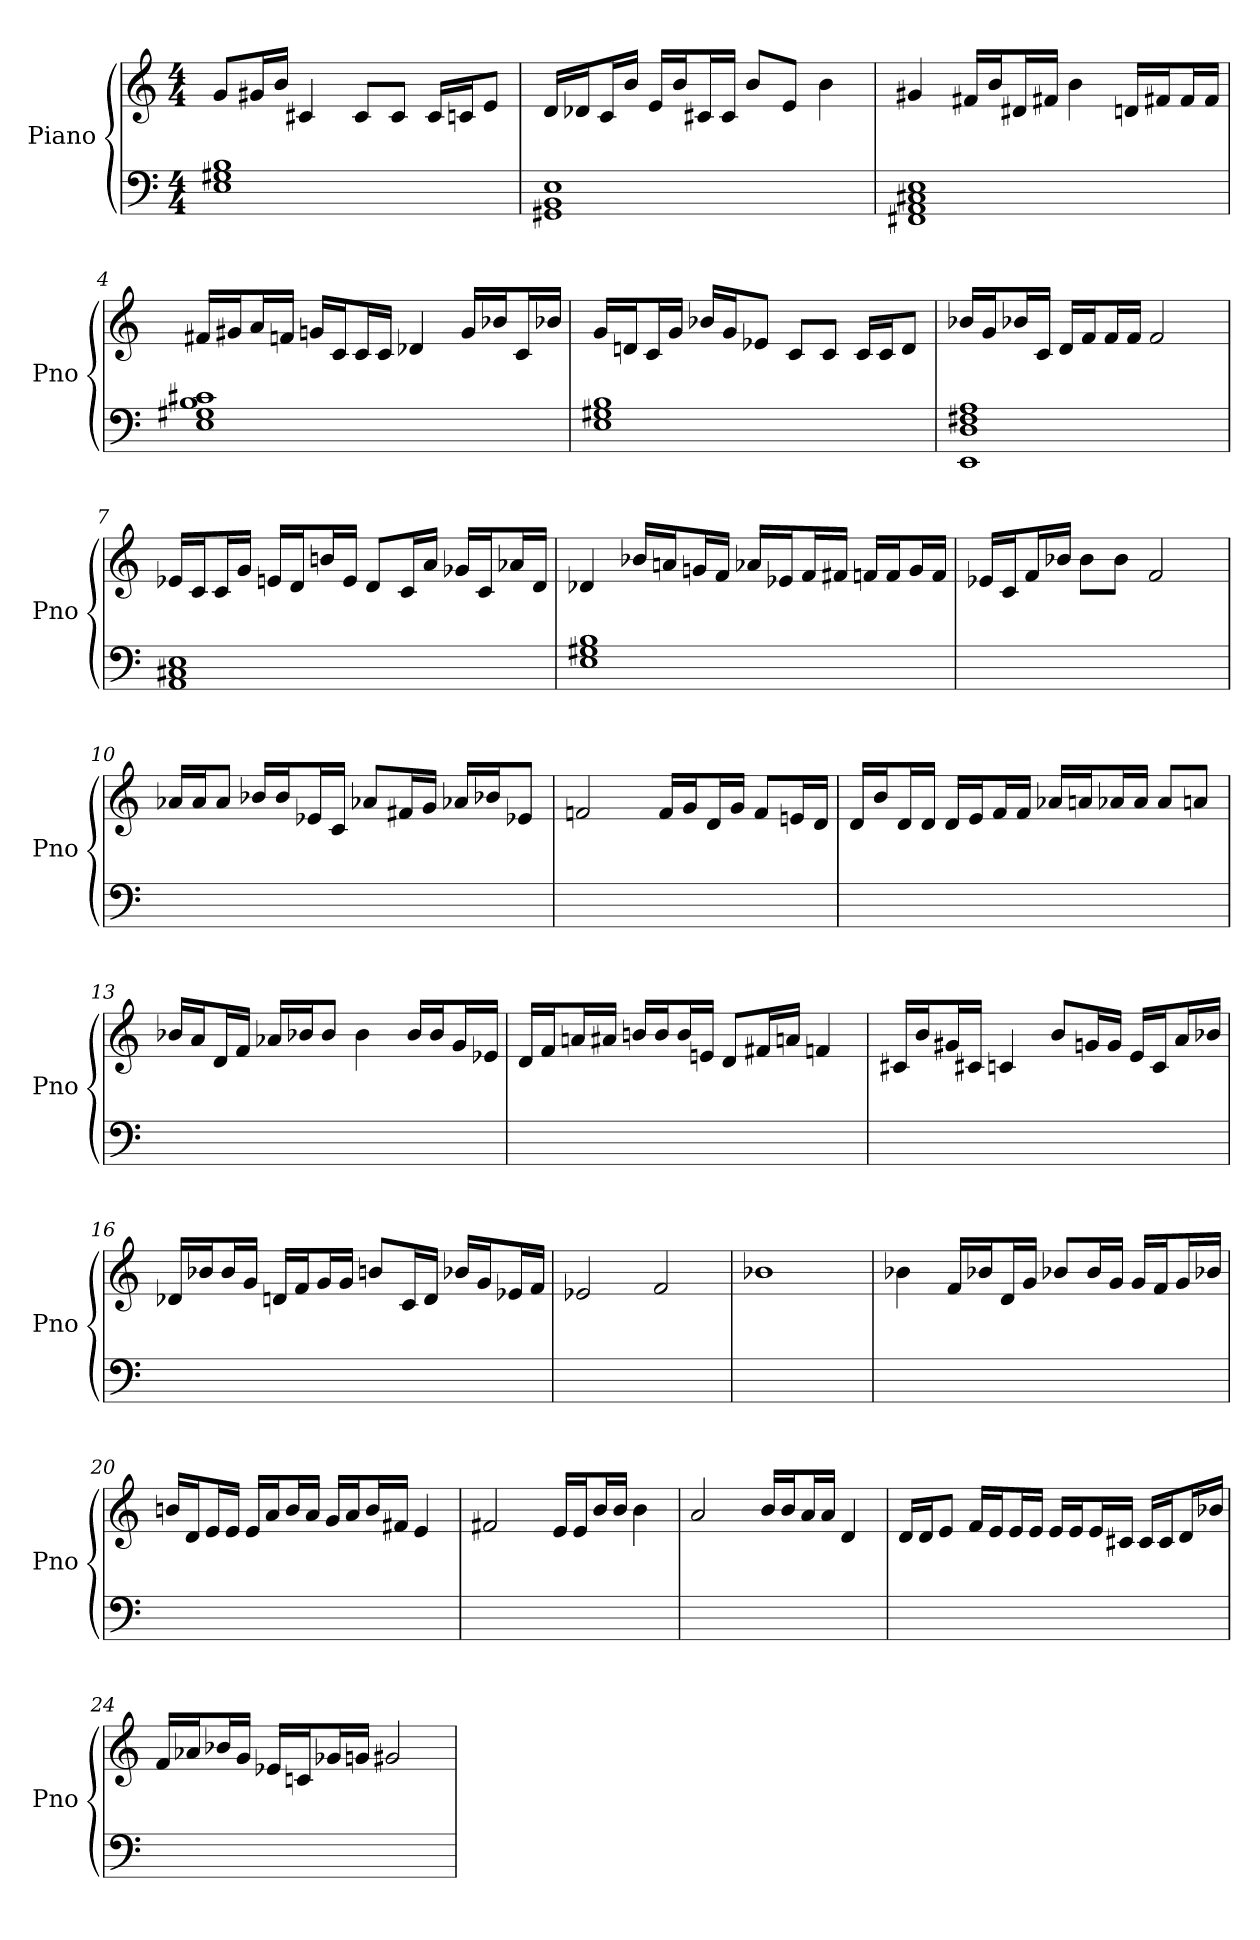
**kern	**kern
*part2	*part1
*staff2	*staff1
*I"Piano	*
*I'Pno	*
*clefF4	*clefG2
*M4/4	*M4/4
=1	=1
1E 1G#X 1B	8g/L
.	16g#X/L
.	16b/JJ
.	4c#X
.	8c#/L
.	8c#/J
.	16c#/LL
.	16cn/J
.	8e/J
=2	=2
1GG#X 1BB 1E	16d/LL
.	16d-X/J
.	16c/L
.	16b/JJ
.	16e/LL
.	16b/J
.	16c#X/L
.	16c#/JJ
.	8b/L
.	8e/J
.	4b
=3	=3
1FF#X 1AA 1C#X 1E	4g#X
.	16f#X/LL
.	16b/J
.	16d#X/L
.	16f#X/JJ
.	4b
.	16dn/LL
.	16f#X/J
.	16f#/L
.	16f#/JJ
=4	=4
1E 1G#X 1B 1c#X	16f#X/LL
.	16g#X/J
.	16a/L
.	16fn/JJ
.	16gn/LL
.	16c/J
.	16c/L
.	16c/JJ
.	4d-X
.	16g/LL
.	16b-X/J
.	16c/L
.	16b-X/JJ
=5	=5
1E 1G#X 1B	16g/LL
.	16dn/J
.	16c/L
.	16g/JJ
.	16b-X/LL
.	16g/J
.	8e-X/J
.	8c/L
.	8c/J
.	16c/LL
.	16c/J
.	8d/J
=6	=6
1EE 1D 1F#X 1A	16b-X/LL
.	16g/J
.	16b-X/L
.	16c/JJ
.	16d/LL
.	16f/J
.	16f/L
.	16f/JJ
.	2f
=7	=7
1AA 1C#X 1E	16e-X/LL
.	16c/J
.	16c/L
.	16g/JJ
.	16en/LL
.	16d/J
.	16bn/L
.	16e/JJ
.	8d/L
.	16c/L
.	16a/JJ
.	16g-X/LL
.	16c/J
.	16a-X/L
.	16d/JJ
=8	=8
1E 1G#X 1B	4d-X
.	16b-X/LL
.	16an/J
.	16gn/L
.	16f/JJ
.	16a-X/LL
.	16e-X/J
.	16f/L
.	16f#X/JJ
.	16fn/LL
.	16f/J
.	16g/L
.	16f/JJ
=9	=9
1ryy	16e-X/LL
.	16c/J
.	16f/L
.	16b-X/JJ
.	8b-\L
.	8b-\J
.	2f
=10	=10
1ryy	16a-X/LL
.	16a-/J
.	8a-/J
.	16b-X/LL
.	16b-/J
.	16e-X/L
.	16c/JJ
.	8a-X/L
.	16f#X/L
.	16g/JJ
.	16a-X/LL
.	16b-X/J
.	8e-X/J
=11	=11
1ryy	2fn
.	16f/LL
.	16g/J
.	16d/L
.	16g/JJ
.	8f/L
.	16en/L
.	16d/JJ
=12	=12
1ryy	16d/LL
.	16b/J
.	16d/L
.	16d/JJ
.	16d/LL
.	16e/J
.	16f/L
.	16f/JJ
.	16a-X/LL
.	16an/J
.	16a-X/L
.	16a-/JJ
.	8a-/L
.	8an/J
=13	=13
1ryy	16b-X/LL
.	16a/J
.	16d/L
.	16f/JJ
.	16a-X/LL
.	16b-X/J
.	8b-/J
.	4b-
.	16b-/LL
.	16b-/J
.	16g/L
.	16e-X/JJ
=14	=14
1ryy	16d/LL
.	16f/J
.	16an/L
.	16a#X/JJ
.	16bn/LL
.	16b/J
.	16b/L
.	16en/JJ
.	8d/L
.	16f#X/L
.	16an/JJ
.	4fn
=15	=15
1ryy	16c#X/LL
.	16b/J
.	16g#X/L
.	16c#X/JJ
.	4cn
.	8b/L
.	16gn/L
.	16g/JJ
.	16e/LL
.	16c/J
.	16a/L
.	16b-X/JJ
=16	=16
1ryy	16d-X/LL
.	16b-X/J
.	16b-/L
.	16g/JJ
.	16dn/LL
.	16f/J
.	16g/L
.	16g/JJ
.	8bn/L
.	16c/L
.	16d/JJ
.	16b-X/LL
.	16g/J
.	16e-X/L
.	16f/JJ
=17	=17
1ryy	2e-X
.	2f
=18	=18
1ryy	1b-X
=19	=19
1ryy	4b-X
.	16f/LL
.	16b-X/J
.	16d/L
.	16g/JJ
.	8b-X/L
.	16b-/L
.	16g/JJ
.	16g/LL
.	16f/J
.	16g/L
.	16b-X/JJ
=20	=20
1ryy	16bn/LL
.	16d/J
.	16e/L
.	16e/JJ
.	16e/LL
.	16a/J
.	16b/L
.	16a/JJ
.	16g/LL
.	16a/J
.	16b/L
.	16f#X/JJ
.	4e
=21	=21
1ryy	2f#X
.	16e/LL
.	16e/J
.	16b/L
.	16b/JJ
.	4b
=22	=22
1ryy	2a
.	16b/LL
.	16b/J
.	16a/L
.	16a/JJ
.	4d
=23	=23
1ryy	16d/LL
.	16d/J
.	8e/J
.	16f/LL
.	16e/J
.	16e/L
.	16e/JJ
.	16e/LL
.	16e/J
.	16e/L
.	16c#X/JJ
.	16c#/LL
.	16c#/J
.	16d/L
.	16b-X/JJ
=24	=24
1ryy	16f/LL
.	16a-X/J
.	16b-X/L
.	16g/JJ
.	16e-X/LL
.	16cn/J
.	16g-X/L
.	16gn/JJ
.	2g#X
=	=
*-	*-
